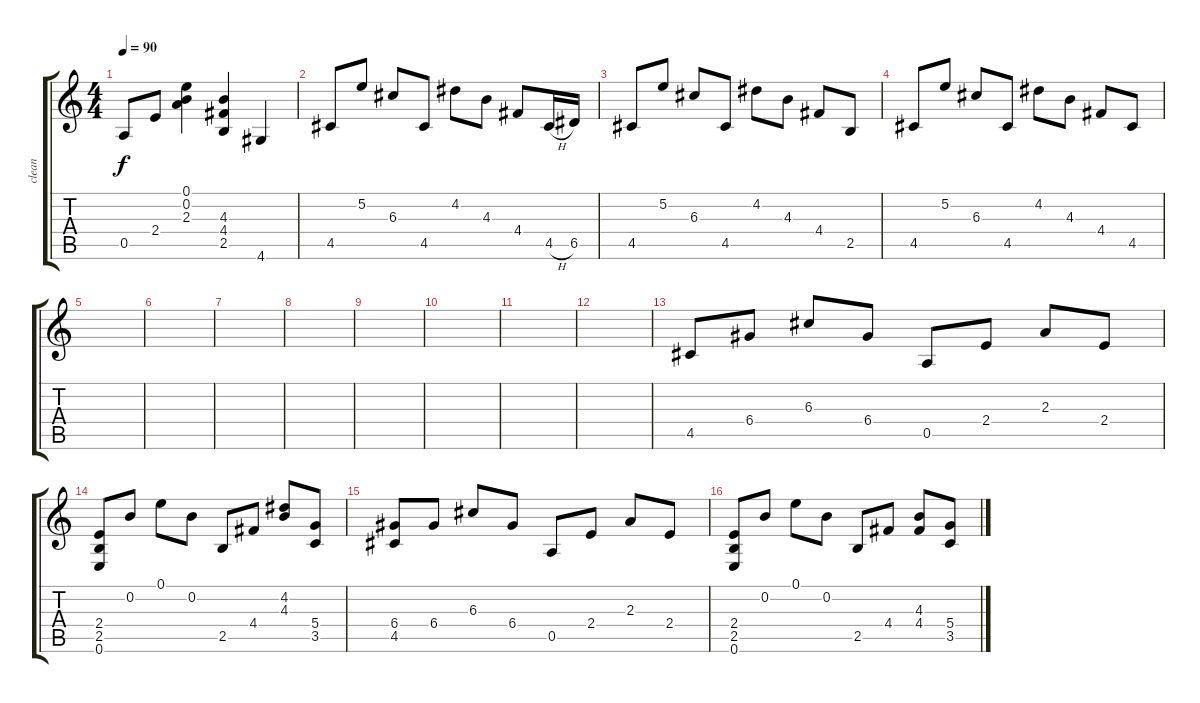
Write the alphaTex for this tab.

\track ("clean" "clean") {instrument electricguitarclean}
\staff {score tabs}
\tuning (E4 B3 G3 D3 A2 E2) {hide}
\ts (4 4)
\tempo 90
\clef g2
\ks c
0.5.8{dy f} 2.4.8 (0.1 0.2 2.3).4 (4.3 4.4 2.5).4 4.6.4 |
4.5.8 5.2.8 6.3.8 4.5.8 4.2.8 4.3.8 4.4.8 4.5{h}.16 6.5.16 |
4.5.8 5.2.8 6.3.8 4.5.8 4.2.8 4.3.8 4.4.8 2.5.8 |
4.5.8 5.2.8 6.3.8 4.5.8 4.2.8 4.3.8 4.4.8 4.5.8 |
|
|
|
|
|
|
|
|
4.5.8 6.4.8 6.3.8 6.4.8 0.5.8 2.4.8 2.3.8 2.4.8 |
(2.4 2.5 0.6).8 0.2.8 0.1.8 0.2.8 2.5.8 4.4.8 (4.2 4.3).8 (5.4 3.5).8 |
(6.4 4.5).8 6.4.8 6.3.8 6.4.8 0.5.8 2.4.8 2.3.8 2.4.8 |
(2.4 2.5 0.6).8 0.2.8 0.1.8 0.2.8 2.5.8 4.4.8 (4.3 4.4).8 (5.4 3.5).8
